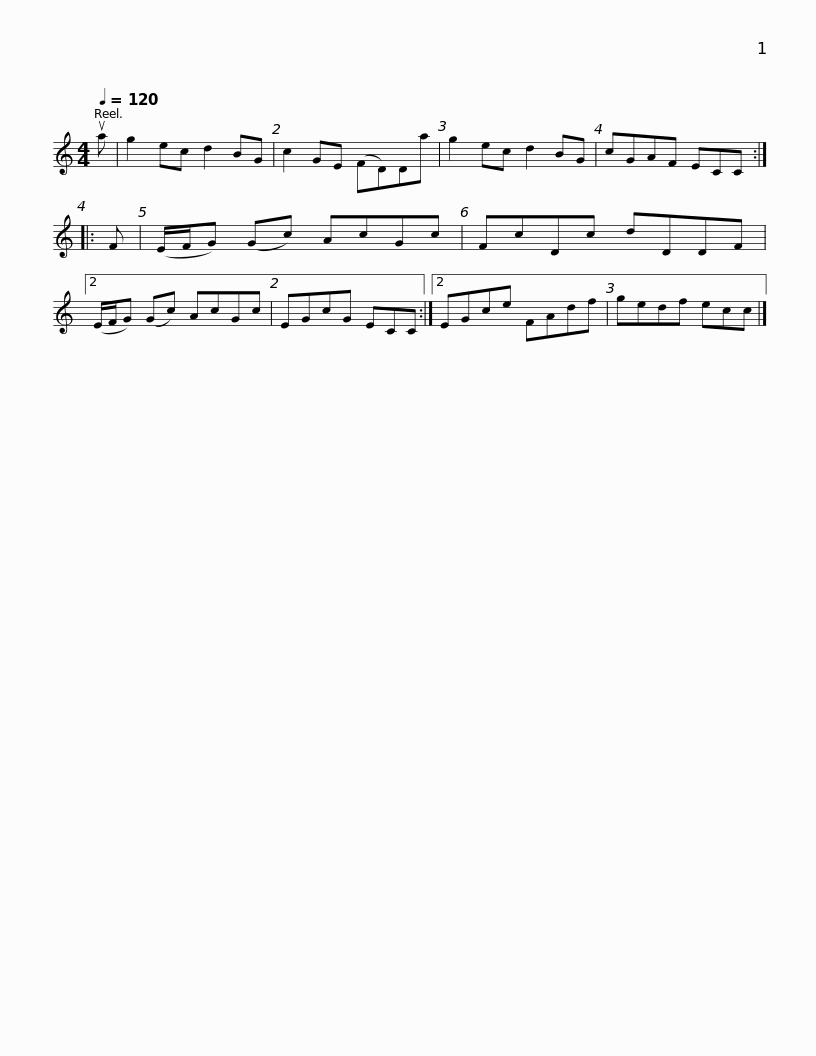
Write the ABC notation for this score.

X:1
L:1/8
Q:1/4=120
M:4/4
I:linebreak $
K:C
V:1 treble
V:1
 ua | g2 ec d2 BG | c2 GE (FD)Da | g2 ec d2 BG | cGAF ECC :: %5
 F | (E/F/G) (Gc) AcGc |$ FcDc dDDF |2 (E/F/G) (Gc) AcGc | EGcG ECC :|2 %10
 EGce FAdf | gedf ecc |] %12
